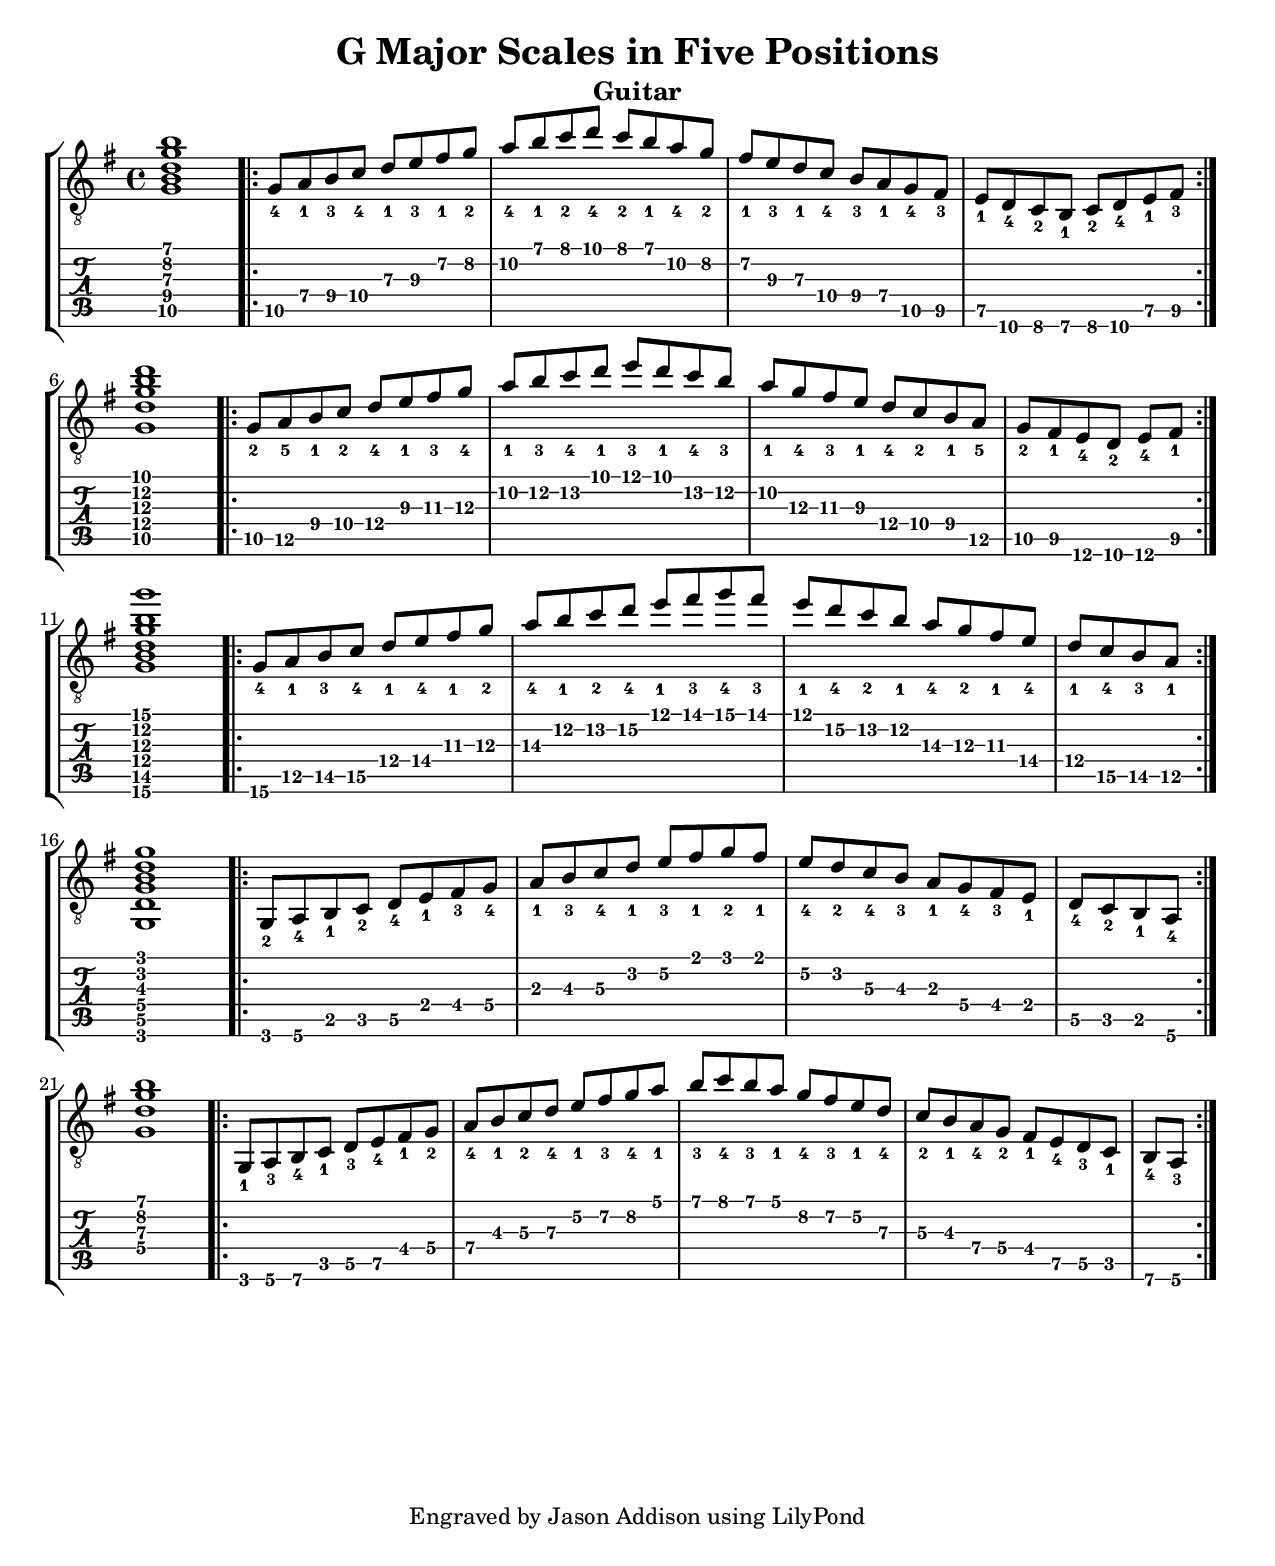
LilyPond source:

%Copyright 2010 Jason Addison
%
%This file is part of guitar-scales.
%
%guitar-scales is free software: you can redistribute it and/or modify
%it under the terms of the GNU General Public License as published by
%the Free Software Foundation, either version 3 of the License, or
%(at your option) any later version.
%
%guitar-scales is distributed in the hope that it will be useful,
%but WITHOUT ANY WARRANTY; without even the implied warranty of
%MERCHANTABILITY or FITNESS FOR A PARTICULAR PURPOSE.  See the
%GNU General Public License for more details.
%
%You should have received a copy of the GNU General Public License
%along with guitar-scales.  If not, see <http://www.gnu.org/licenses/>.

\version "2.10.0"
\header {
title = "G Major Scales in Five Positions"
%arranger = "Jason Addison"
instrument = "Guitar"
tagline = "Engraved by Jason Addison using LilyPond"
}

\paper{
#(set-paper-size "letter")
#(define bottom-margin (* 2 cm))
page-count = 1
}

\layout {
  indent = 0.0\mm
%  ragged-right = ##t
}


uI = {
\key g \major
\voiceOne
%<c''\5_4>^\markup{XV} <d\4_1> <e\4_3> f\4_4 g\3_1 a\3_3 b\2_1 c\2_2 |
\transpose c g {
\relative c {
<c\5 e\4 g\3 c\2 e\1>1 |
\repeat volta 2 {
c8\5_4 d\4_1 e\4_3 f\4_4 g\3_1 a\3_3 b\2_1 c\2_2 |
d\2_4 e\1_1 f\1_2 g\1_4 f\1_2 e\1_1 d\2_4 c\2_2 |
b\2_1 a\3_3 g\3_1 f\4_4 e\4_3 d\4_1 c\5_4 b\5_3 |
a\5_1 g\6_4 f\6_2 e\6_1 f\6_2 g\6_4 a\5_1 b\5_3 | \break
}
<c\5 g'\4 c\3 e\2 g\1>1 |
\repeat volta 2 {
c8\5_2 d\5_5 e\4_1 f\4_2 g\4_4 a\3_1 b\3_3 c\3_4 |
d\2_1 e\2_3 f\2_4 g\1_1 a\1_3 g\1_1 f\2_4 e\2_3 |
d\2_1 c\3_4 b\3_3 a\3_1 g[\4_4 f\4_2 e\4_1 d]\5_5 |
\partial 4*3 c[\5_2 b\5_1 a\6_4 g]\6_2 a\6_4 b\5_1 | \break
}
<c\6 e\5 g\4 c\3 e\2 c'\1>1 |
\repeat volta 2 {
c8\6_4 d\5_1 e\5_3 f\5_4 g\4_1 a\4_4 b\3_1 c\3_2 |
d\3_4 e\2_1 f\2_2 g\2_4 a\1_1 b\1_3 c\1_4 b\1_3 |
a\1_1 g\2_4 f\2_2 e\2_1 d\3_4 c\3_2 b\3_1 a\4_4 |
\partial 4*2 g\4_1 f\5_4 e\5_3 d\5_1 | \break
}
<c,\6 g'\5 c\4 e\3 g\2 c\1>1 |
\repeat volta 2 {
c8\6_2 d\6_4 e\5_1 f\5_2 g\5_4 a\4_1 b\4_3 c\4_4 |
d\3_1 e\3_3 f\3_4 g\2_1 a\2_3 b\1_1 c\1_2 b\1_1 |
a\2_4 g\2_2 f\3_4 e\3_3 d\3_1 c\4_4 b\4_3 a\4_1 |
\partial 4*2 g\5_4 f\5_2 e\5_1 d\6_4 | \break
}
%<c,\4 g'\3 c\2 e\1>1 |
<c'\4 g'\3 c\2 e\1>1 |
\repeat volta 2 {
c,8\6_1 d\6_3 e\6_4 f\5_1 g\5_3 a\5_4 b\4_1 c\4_2 |
d\4_4 e\3_1 f\3_2 g\3_4 a\2_1 b\2_3 c\2_4 d\1_1 |
e\1_3 f\1_4 e\1_3 d\1_1 c\2_4 b\2_3 a\2_1 g\3_4 |
f\3_2 e\3_1 d\4_4 c\4_2 b[\4_1 a\5_4 g\5_3 f]\5_1 |
\partial 4*1 e\6_4 d\6_3 | \break
}
}
}
}

%\context {
%\remove New_fingering_engraver
%}

Notation = \simultaneous { %% Combine both parts for notation
\time 4/4
\clef "G_8"
%\key aes \major
%\override Score.MetronomeMark #'padding = #6.0 \tempo 4=120
% \override StringNumber #'self-alignment-Y = #-1
%\override Score.StringNumber #'padding = #3.5
\set fingeringOrientations = #'(up left down)
%\override StringNumber #'transparent = ##t
\override Score.StringNumber #'stencil = ##f
<< \context Voice=VoiceA \uI >>
}

Tablature = \simultaneous { %% Combine both parts for Tablature
\time 4/4
\override TabStaff.Stem #'transparent = ##t %% Makes stems transparent
\override TabStaff.Beam #'transparent = ##t %% Makes beams transparent
<< \context TabVoice=TabVoiceA \uI >>
}


\score {
\context StaffGroup {
\simultaneous {
<< \context Staff=FullNotation \Notation >>
<< \context TabStaff=FullTab \Tablature >>
}
}
}

